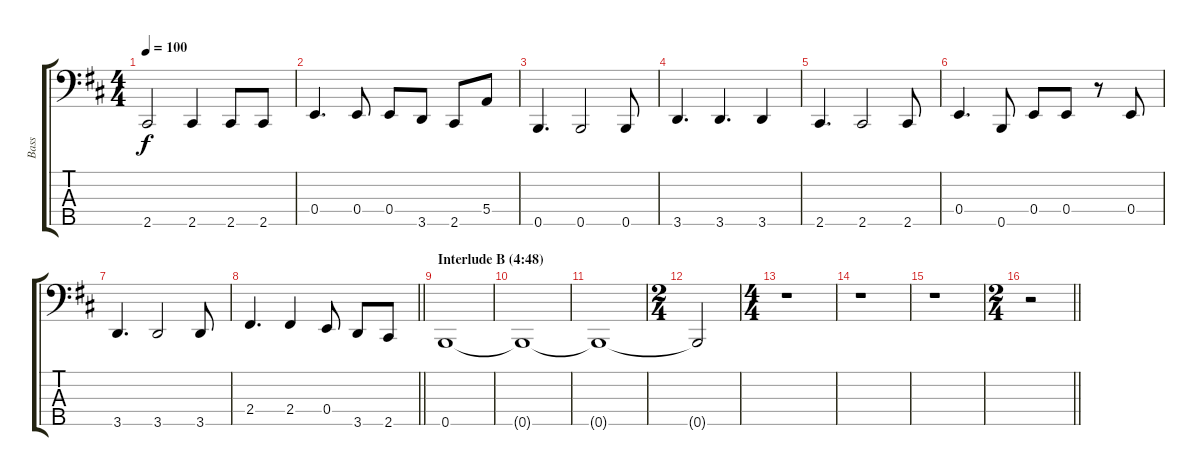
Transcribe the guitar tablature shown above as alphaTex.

\track ("Bass" "Bass") {instrument electricbassfinger}
\staff {score tabs}
\tuning (G2 D2 A1 E1 B0) {hide}
\ts (4 4)
\tempo 100
\clef f4
\ks bminor
2.5.2{dy f} 2.5.4 2.5.8 2.5.8 |
0.4.4{d} 0.4.8 0.4.8 3.5.8 2.5.8 5.4.8 |
0.5.4{d} 0.5.2 0.5.8 |
3.5.4{d} 3.5.4{d} 3.5.4 |
2.5.4{d} 2.5.2 2.5.8 |
0.4.4{d} 0.5.8 0.4.8 0.4.8 r.8 0.4.8 |
3.5.4{d} 3.5.2 3.5.8 |
\barLineRight lightlight
2.4.4{d} 2.4.4 0.4.8 3.5.8 2.5.8 |
\section ("" "Interlude B (4:48)")
0.5.1 |
0.5{t}.1 |
0.5{t}.1 |
\ts (2 4)
0.5{t}.2 |
\ts (4 4)
r.1 |
r.1 |
r.1 |
\ts (2 4)
\barLineRight lightlight
r.2
